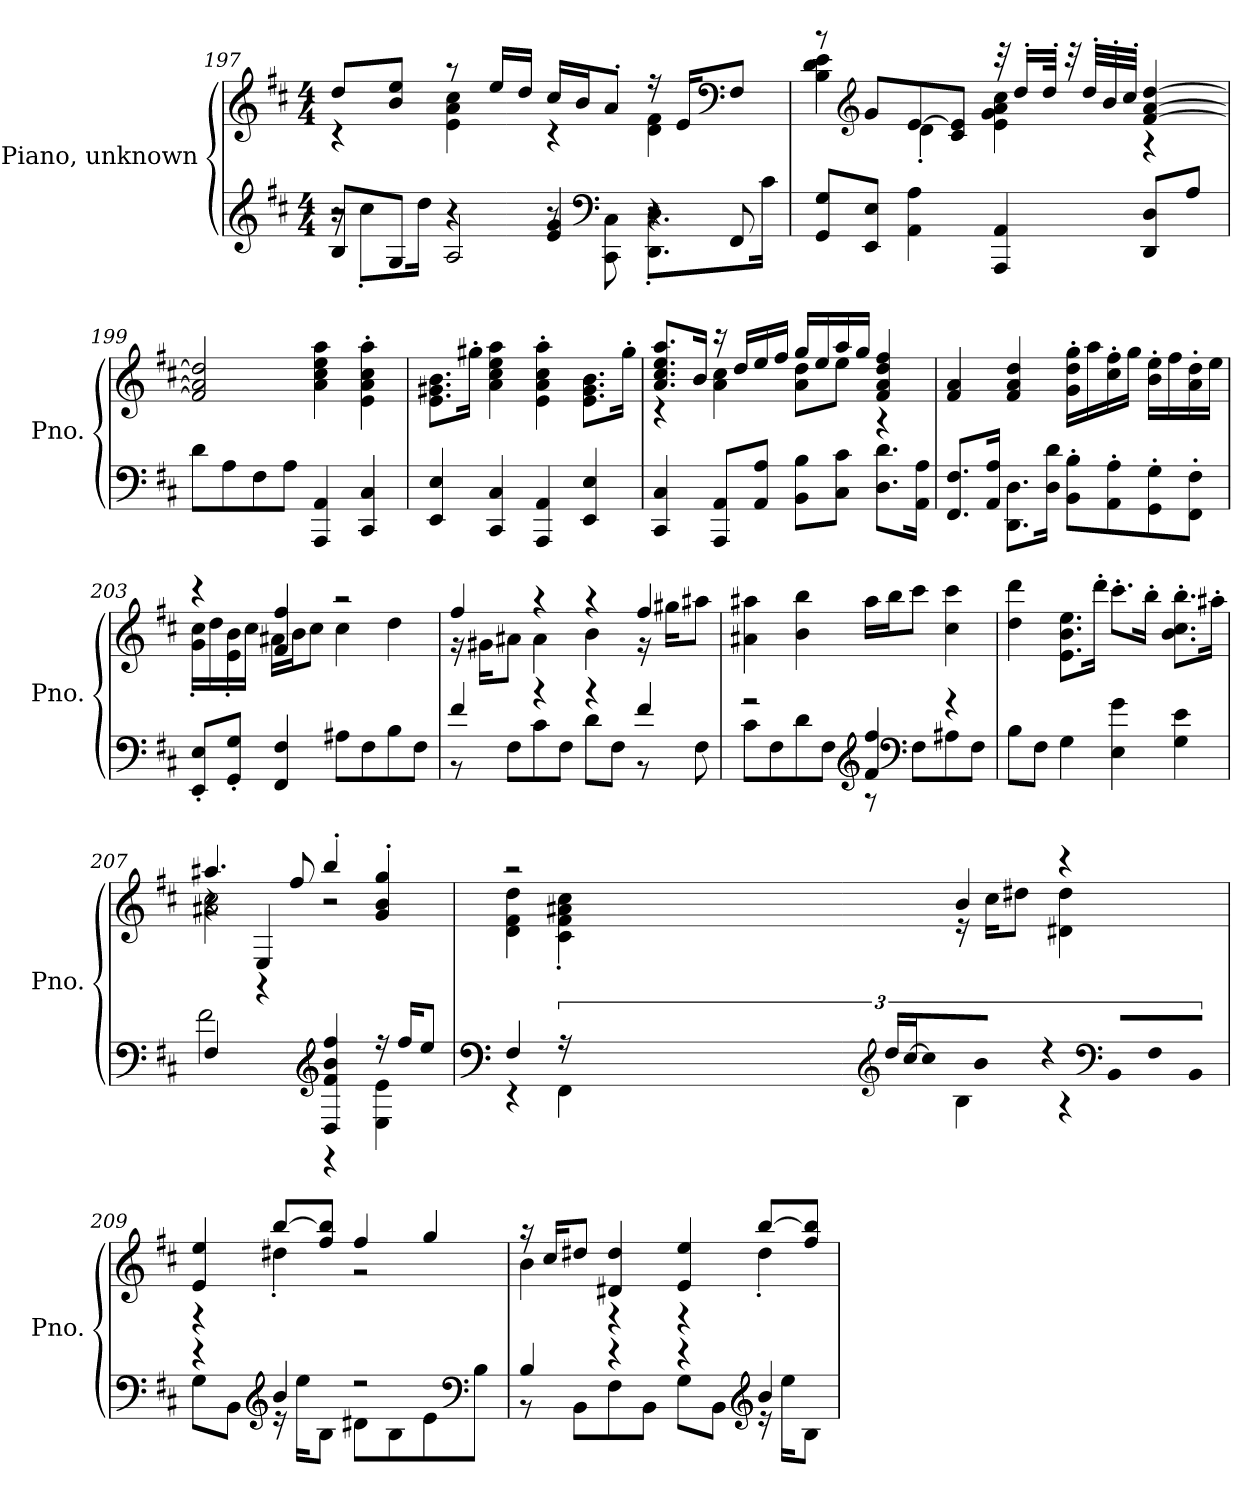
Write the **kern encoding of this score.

**kern	**kern
*part1	*part1
*staff2	*staff1
*I"Piano, unknown	*
*I'Pno.	*
!!LO:LB:g=z
*clefG2	*clefG2
*k[f#c#]	*k[f#c#]
*M4/4	*M4/4
=197	=197
*^	*^
*	*^	*	*
2r	16r	8B/L	8dd/L	4r
.	8cc#'\L	.	.	.
.	.	8G/J	8b/ 8ee/J	.
.	16dd\Jk	.	.	.
.	4r	2A/	8r	4e\ 4a\ 4cc#\
.	.	.	16ee/LL	.
.	.	.	16dd/JJ	.
4e/ 4g/	8r	.	16cc#/LL	4r
.	.	.	16b/J	.
*clefF4	*	*	*	*
.	8CC#\ 8C#\	.	8a'/J	.
4r	8.DD\' 8.D\'L	8r	16r	4d\ 4f#\
.	.	.	16e/KL	.
*	*	*	*clefF4	*
.	.	8FF#/	8F#/J	.
.	16c#\Jk	.	.	.
*v	*v	*v	*	*
=198	=198	=198
8GG/ 8G/L	8r	4B\ 4d\ 4e\
*	*clefG2	*
8EE/ 8E/J	8g/L	.
4AA\ 4A\	[8e/	4d'\
.	8c#/ 8e/]J	.
4AAA/ 4AA/	32r	4e\ 4g\ 4a\ 4cc#\
.	16dd'/LL	.
.	32dd'/JJk	.
.	32r	.
.	32dd'/LLL	.
.	32b'/	.
.	32cc#'/JJJ	.
8DD/ 8D/L	[4f#/ [4a/ [4dd/	4r
8A/J	.	.
*	*v	*v
=199	=199
8d\L	2f#/] 2a/] 2dd/]
8A\	.
8F#\	.
8A\J	.
4AAA/ 4AA/	4a\ 4cc#\ 4ee\ 4aa\
4CC#/ 4C#/	4e\' 4a\' 4cc#\' 4aa\'
!!LO:LB:g=z
=200	=200
4EE/ 4E/	8.e\ 8.g#X\ 8.b\L
.	16gg#X'\Jk
4CC#/ 4C#/	4a\ 4cc#\ 4ee\ 4aa\
4AAA/ 4AA/	4e\' 4a\' 4cc#\' 4aa\'
4EE/ 4E/	8.e\ 8.g#\ 8.b\L
.	16gg#'\Jk
=201	=201
*	*^
4CC#/ 4C#/	8.a/ 8.cc#/ 8.ee/ 8.aa/L	4r
.	16b/Jk	.
8AAA/ 8AA/L	16r	4a\ 4cc#\
.	16dd/LL	.
8AA/ 8A/J	16ee/	.
.	16ff#/JJ	.
8BB\ 8B\L	16gg/LL	8a\ 8dd\L
.	16ee/	.
8C#\ 8c#\J	16aa/	8ee\J
.	16gg/JJ	.
8.D\ 8.d\L	4f#/ 4a/ 4dd/ 4ff#/	4r
16AA\ 16A\Jk	.	.
*	*v	*v
=202	=202
8.FF#/ 8.F#/L	4f#/ 4a/
16AA/ 16A/Jk	.
8.DD\ 8.D\L	4f#/ 4a/ 4dd/
16D\ 16d\Jk	.
8BB\' 8B\'L	16g\' 16dd\' 16gg\'LL
.	16aa\
8AA\' 8A\'	16cc#\' 16ff#\'
.	16gg\JJ
8GG\' 8G\'	16b\' 16ee\'LL
.	16ff#\
8FF#\' 8F#\'J	16a\' 16dd\'
.	16ee\JJ
!!LO:LB:g=z
=203	=203
*	*^
8EE/' 8E/'L	4r	16g\' 16cc#\'LL
.	.	16dd\
8GG/' 8G/'J	.	16e\' 16b\'
.	.	16cc#\JJ
4FF#/ 4F#/	4f#/ 4ff#/	16a#X\LL
.	.	16b\J
.	.	8cc#\J
8A#X\L	2r	4cc#\
8F#\	.	.
8B\	.	4dd\
8F#\J	.	.
=204	=204	=204
*^	*	*
4f#/	8r	4ff#/	16r
.	.	.	16g#X\KL
.	8F#\L	.	8a#X\J
4r	8c#\	4r	4a#\
.	8F#\J	.	.
4r	8d\L	4r	4b\
.	8F#\J	.	.
4f#/	8r	4ff#/	16r
.	.	.	16gg#X\KL
.	8F#\	.	8aa#X\J
*	*	*v	*v
=205	=205	=205
2r	8c#\L	4a#X\ 4aa#X\
.	8F#\	.
.	8d\	4b\ 4bb\
.	8F#\J	.
*clefG2	*	*
4f#/ 4ff#/	8r	16aa#\LL
.	.	16bb\J
*clefF4	*	*
.	8F#\L	8ccc#\J
4r	8A#X\	4cc#\ 4ccc#\
.	8F#\J	.
*v	*v	*
!!LO:PB:g=z
=206	=206
8B\L	4dd\ 4ddd\
8F#\J	.
4G\	8.e\ 8.b\ 8.ee\L
.	16ddd'\Jk
4E\ 4g\	8.ccc#'\L
.	16bb'\Jk
4G\ 4e\	8.b\' 8.cc#\' 8.bb\'L
.	16aa#X'\Jk
=207	=207
*^	*^
*	*	*	*^
4F#/	2f#\	4.aa#X/	2a#X\ 2cc#\	4r
4r	.	.	.	4E/
.	.	8ff#/	.	.
*clefG2	*	*	*	*
4D/ 4f#/ 4b/ 4ff#/	4r	4bb'/	2r	2r
16r	4E\ 4e\	4g/' 4b/' 4gg/'	.	.
16ff#/KL	.	.	.	.
8ee/J	.	.	.	.
*	*	*v	*v	*v
=208	=208	=208
*clefF4	*	*
*	*	*^
4F#/	4r	2r	4d\ 4f#\ 4dd\
24r	4FF#\	.	4c#\' 4f#\' 4a#X\' 4cc#\'
*clefG2	*	*	*
24dd/LL	.	.	.
[24cc#/	.	.	.
16cc#/]	.	.	.
16b/JJ	.	.	.
8r	4B\	4b/	16r
.	.	.	16cc#\KL
*clefF4	*	*	*
8BB/L	.	.	8dd#X\J
8F#/	4r	4r	4d#X\ 4dd#\
8BB/J	.	.	.
!!LO:LB:g=z	!!
=209	=209	=209	=209
4r	8G\L	4e/ 4ee/	4r
.	8BB\J	.	.
*clefG2	*	*	*
4b/	16r	[8bb/L	4dd#X'\
.	16ee\KL	.	.
.	8B\J	8ff#/ 8bb/]J	.
2r	8d#X\L	4ff#/	2r
.	8B\	.	.
.	8e\	4gg/	.
*clefF4	*	*	*
.	8B\J	.	.
=210	=210	=210	=210
4B/	8r	16r	4b\
.	.	16cc#/KL	.
.	8BB\L	8dd#X/J	.
4r	8F#\	4d#X/ 4dd#/	4r
.	8BB\J	.	.
4r	8G\L	4e/ 4ee/	4r
.	8BB\J	.	.
*clefG2	*	*	*
4b/	16r	[8bb/L	4dd#'\
.	16ee\KL	.	.
.	8B\J	8ff#/ 8bb/]J	.
*v	*v	*	*
*	*v	*v
=	=
*-	*-
